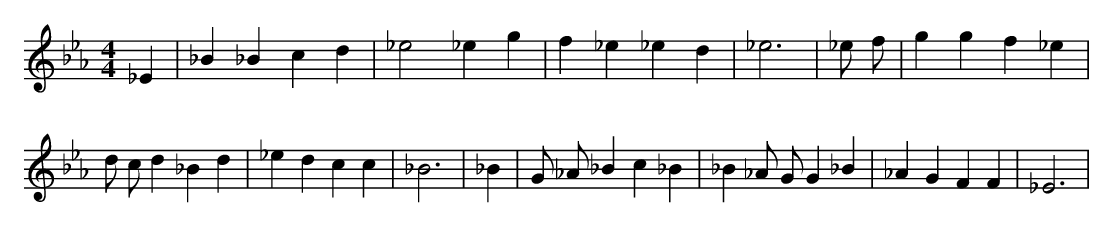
X:1
M:4/4
L:1/8
K:Eb
_E2 | _B2 _B2 c2 d2 | _e4 _e2 g2 | f2 _e2 _e2 d2 | _e6 | _e f | g2 g2 f2 _e2 | d c d2 _B2 d2 | _e2 d2 c2 c2 | _B6 | _B2 | G _A _B2 c2 _B2 | _B2 _A G G2 _B2 | _A2 G2 F2 F2 | _E6 |
